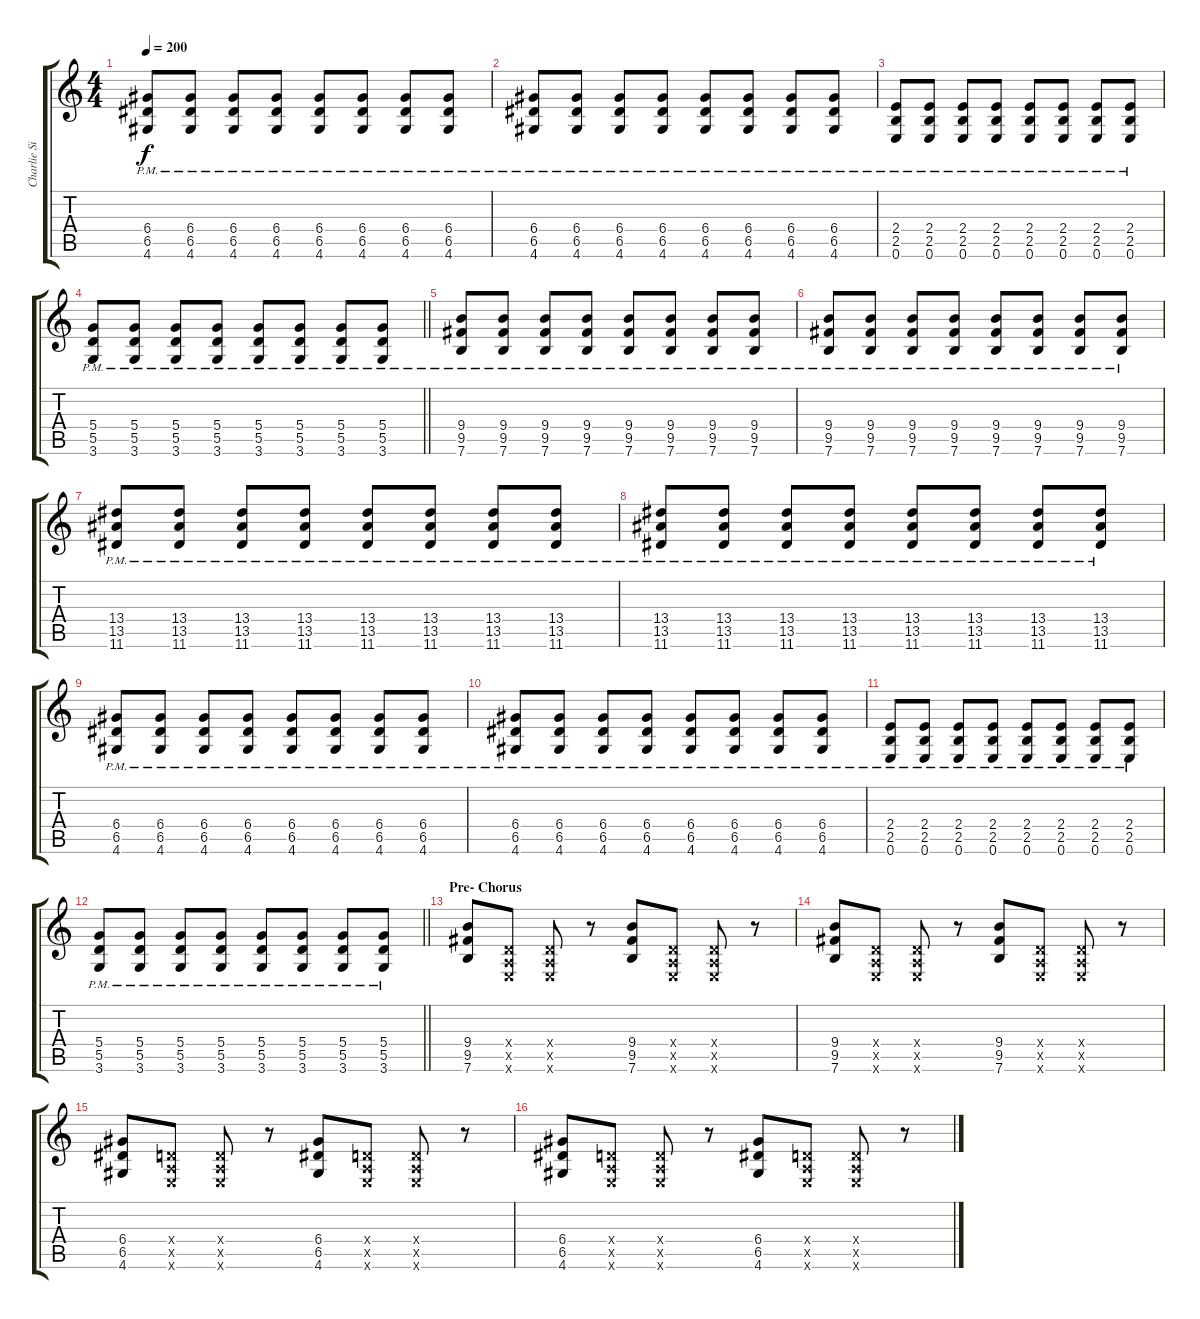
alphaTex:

\track ("Charlie Simpson" "Charlie Si") {instrument distortionguitar}
\staff {score tabs}
\tuning (E4 B3 G3 D3 A2 E2) {hide}
\ts (4 4)
\tempo 200
\clef g2
\ks c
(6.4{pm} 6.5{pm} 4.6{pm}).8{dy f} (6.4{pm} 6.5{pm} 4.6{pm}).8 (6.4{pm} 6.5{pm} 4.6{pm}).8 (6.4{pm} 6.5{pm} 4.6{pm}).8 (6.4{pm} 6.5{pm} 4.6{pm}).8 (6.4{pm} 6.5{pm} 4.6{pm}).8 (6.4{pm} 6.5{pm} 4.6{pm}).8 (6.4{pm} 6.5{pm} 4.6{pm}).8 |
(6.4{pm} 6.5{pm} 4.6{pm}).8 (6.4{pm} 6.5{pm} 4.6{pm}).8 (6.4{pm} 6.5{pm} 4.6{pm}).8 (6.4{pm} 6.5{pm} 4.6{pm}).8 (6.4{pm} 6.5{pm} 4.6{pm}).8 (6.4{pm} 6.5{pm} 4.6{pm}).8 (6.4{pm} 6.5{pm} 4.6{pm}).8 (6.4{pm} 6.5{pm} 4.6{pm}).8 |
(2.4{pm} 2.5{pm} 0.6{pm}).8 (2.4{pm} 2.5{pm} 0.6{pm}).8 (2.4{pm} 2.5{pm} 0.6{pm}).8 (2.4{pm} 2.5{pm} 0.6{pm}).8 (2.4{pm} 2.5{pm} 0.6{pm}).8 (2.4{pm} 2.5{pm} 0.6{pm}).8 (2.4{pm} 2.5{pm} 0.6{pm}).8 (2.4{pm} 2.5{pm} 0.6{pm}).8 |
\barLineRight lightlight
(5.4{pm} 5.5{pm} 3.6{pm}).8 (5.4{pm} 5.5{pm} 3.6{pm}).8 (5.4{pm} 5.5{pm} 3.6{pm}).8 (5.4{pm} 5.5{pm} 3.6{pm}).8 (5.4{pm} 5.5{pm} 3.6{pm}).8 (5.4{pm} 5.5{pm} 3.6{pm}).8 (5.4{pm} 5.5{pm} 3.6{pm}).8 (5.4{pm} 5.5{pm} 3.6{pm}).8 |
(9.4{pm} 9.5{pm} 7.6{pm}).8 (9.4{pm} 9.5{pm} 7.6{pm}).8 (9.4{pm} 9.5{pm} 7.6{pm}).8 (9.4{pm} 9.5{pm} 7.6{pm}).8 (9.4{pm} 9.5{pm} 7.6{pm}).8 (9.4{pm} 9.5{pm} 7.6{pm}).8 (9.4{pm} 9.5{pm} 7.6{pm}).8 (9.4{pm} 9.5{pm} 7.6{pm}).8 |
(9.4{pm} 9.5{pm} 7.6{pm}).8 (9.4{pm} 9.5{pm} 7.6{pm}).8 (9.4{pm} 9.5{pm} 7.6{pm}).8 (9.4{pm} 9.5{pm} 7.6{pm}).8 (9.4{pm} 9.5{pm} 7.6{pm}).8 (9.4{pm} 9.5{pm} 7.6{pm}).8 (9.4{pm} 9.5{pm} 7.6{pm}).8 (9.4{pm} 9.5{pm} 7.6{pm}).8 |
(13.4{pm} 13.5{pm} 11.6{pm}).8 (13.4{pm} 13.5{pm} 11.6{pm}).8 (13.4{pm} 13.5{pm} 11.6{pm}).8 (13.4{pm} 13.5{pm} 11.6{pm}).8 (13.4{pm} 13.5{pm} 11.6{pm}).8 (13.4{pm} 13.5{pm} 11.6{pm}).8 (13.4{pm} 13.5{pm} 11.6{pm}).8 (13.4{pm} 13.5{pm} 11.6{pm}).8 |
(13.4{pm} 13.5{pm} 11.6{pm}).8 (13.4{pm} 13.5{pm} 11.6{pm}).8 (13.4{pm} 13.5{pm} 11.6{pm}).8 (13.4{pm} 13.5{pm} 11.6{pm}).8 (13.4{pm} 13.5{pm} 11.6{pm}).8 (13.4{pm} 13.5{pm} 11.6{pm}).8 (13.4{pm} 13.5{pm} 11.6{pm}).8 (13.4{pm} 13.5{pm} 11.6{pm}).8 |
(6.4{pm} 6.5{pm} 4.6{pm}).8 (6.4{pm} 6.5{pm} 4.6{pm}).8 (6.4{pm} 6.5{pm} 4.6{pm}).8 (6.4{pm} 6.5{pm} 4.6{pm}).8 (6.4{pm} 6.5{pm} 4.6{pm}).8 (6.4{pm} 6.5{pm} 4.6{pm}).8 (6.4{pm} 6.5{pm} 4.6{pm}).8 (6.4{pm} 6.5{pm} 4.6{pm}).8 |
(6.4{pm} 6.5{pm} 4.6{pm}).8 (6.4{pm} 6.5{pm} 4.6{pm}).8 (6.4{pm} 6.5{pm} 4.6{pm}).8 (6.4{pm} 6.5{pm} 4.6{pm}).8 (6.4{pm} 6.5{pm} 4.6{pm}).8 (6.4{pm} 6.5{pm} 4.6{pm}).8 (6.4{pm} 6.5{pm} 4.6{pm}).8 (6.4{pm} 6.5{pm} 4.6{pm}).8 |
(2.4{pm} 2.5{pm} 0.6{pm}).8 (2.4{pm} 2.5{pm} 0.6{pm}).8 (2.4{pm} 2.5{pm} 0.6{pm}).8 (2.4{pm} 2.5{pm} 0.6{pm}).8 (2.4{pm} 2.5{pm} 0.6{pm}).8 (2.4{pm} 2.5{pm} 0.6{pm}).8 (2.4{pm} 2.5{pm} 0.6{pm}).8 (2.4{pm} 2.5{pm} 0.6{pm}).8 |
\barLineRight lightlight
(5.4{pm} 5.5{pm} 3.6{pm}).8 (5.4{pm} 5.5{pm} 3.6{pm}).8 (5.4{pm} 5.5{pm} 3.6{pm}).8 (5.4{pm} 5.5{pm} 3.6{pm}).8 (5.4{pm} 5.5{pm} 3.6{pm}).8 (5.4{pm} 5.5{pm} 3.6{pm}).8 (5.4{pm} 5.5{pm} 3.6{pm}).8 (5.4{pm} 5.5{pm} 3.6{pm}).8 |
\section ("" "Pre- Chorus")
(9.4 9.5 7.6).8 (0.4{x} 0.5{x} 0.6{x}).8 (0.4{x} 0.5{x} 0.6{x}).8 r.8 (9.4 9.5 7.6).8 (0.4{x} 0.5{x} 0.6{x}).8 (0.4{x} 0.5{x} 0.6{x}).8 r.8 |
(9.4 9.5 7.6).8 (0.4{x} 0.5{x} 0.6{x}).8 (0.4{x} 0.5{x} 0.6{x}).8 r.8 (9.4 9.5 7.6).8 (0.4{x} 0.5{x} 0.6{x}).8 (0.4{x} 0.5{x} 0.6{x}).8 r.8 |
(6.4 6.5 4.6).8 (0.4{x} 0.5{x} 0.6{x}).8 (0.4{x} 0.5{x} 0.6{x}).8 r.8 (6.4 6.5 4.6).8 (0.4{x} 0.5{x} 0.6{x}).8 (0.4{x} 0.5{x} 0.6{x}).8 r.8 |
(6.4 6.5 4.6).8 (0.4{x} 0.5{x} 0.6{x}).8 (0.4{x} 0.5{x} 0.6{x}).8 r.8 (6.4 6.5 4.6).8 (0.4{x} 0.5{x} 0.6{x}).8 (0.4{x} 0.5{x} 0.6{x}).8 r.8
